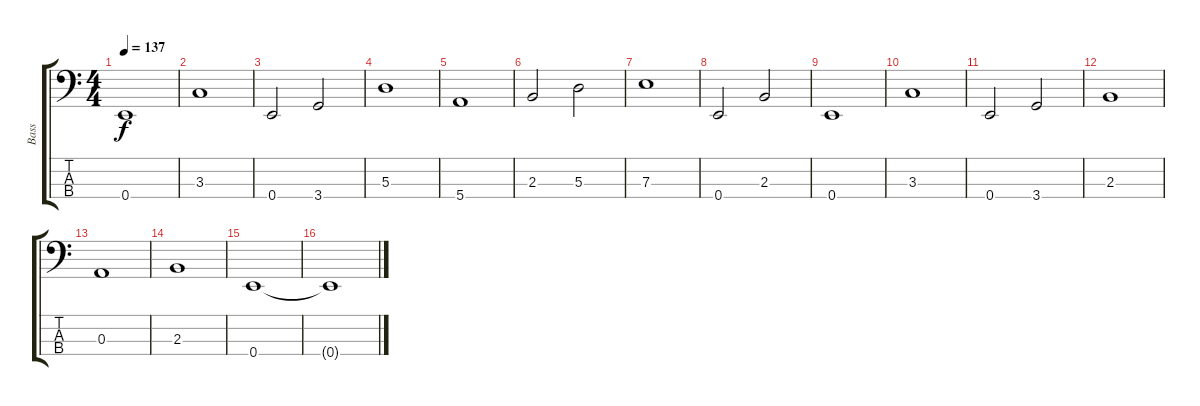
\track ("Bass" "Bass") {instrument electricbasspick}
\staff {score tabs}
\tuning (G2 D2 A1 E1) {hide}
\ts (4 4)
\tempo 137
\clef f4
\ks c
0.4.1{dy f} |
3.3.1 |
0.4.2 3.4.2 |
5.3.1 |
5.4.1 |
2.3.2 5.3.2 |
7.3.1 |
0.4.2 2.3.2 |
0.4.1 |
3.3.1 |
0.4.2 3.4.2 |
2.3.1 |
0.3.1 |
2.3.1 |
0.4.1 |
0.4{t}.1
